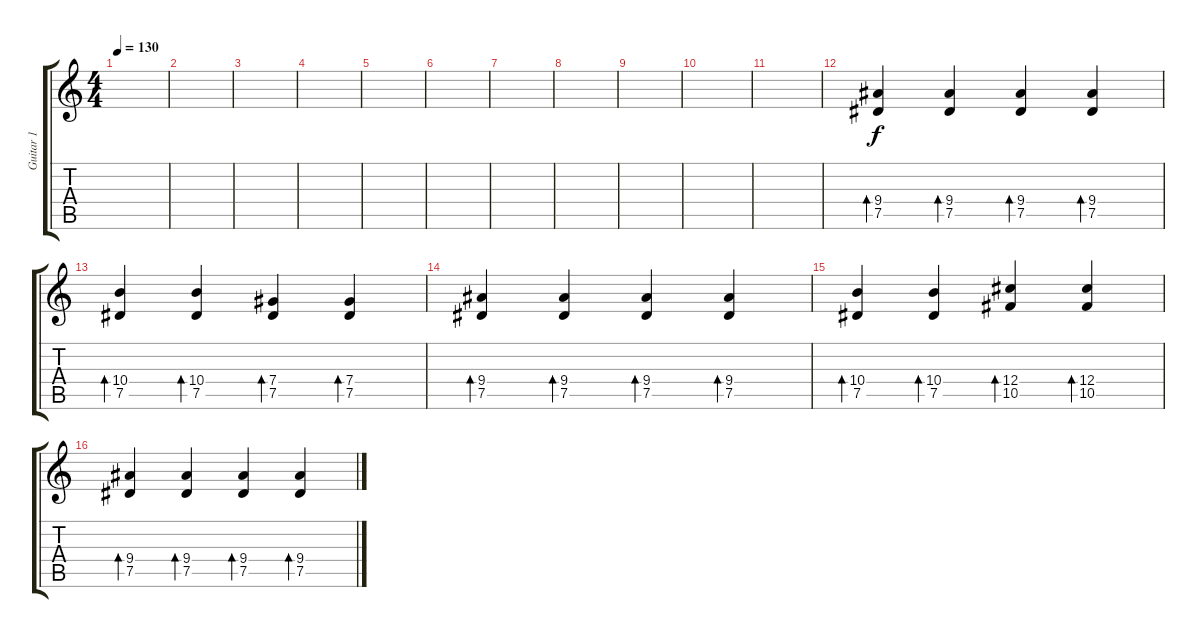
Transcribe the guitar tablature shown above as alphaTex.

\track ("Guitar 1" "Guitar 1") {instrument electricguitarclean}
\staff {score tabs}
\tuning (Eb4 Bb3 Gb3 Db3 Ab2 Eb2) {hide}
\ts (4 4)
\tempo 130
\clef g2
\ks c
|
|
|
|
|
|
|
|
|
|
|
(9.4 7.5).4{bd 240} (9.4 7.5).4{bd 240} (9.4 7.5).4{bd 240} (9.4 7.5).4{bd 240} |
(10.4 7.5).4{bd 240} (10.4 7.5).4{bd 240} (7.4 7.5).4{bd 240} (7.4 7.5).4{bd 240} |
(9.4 7.5).4{bd 240} (9.4 7.5).4{bd 240} (9.4 7.5).4{bd 240} (9.4 7.5).4{bd 240} |
(10.4 7.5).4{bd 240} (10.4 7.5).4{bd 240} (12.4 10.5).4{bd 240} (12.4 10.5).4{bd 240} |
(9.4 7.5).4{bd 240} (9.4 7.5).4{bd 240} (9.4 7.5).4{bd 240} (9.4 7.5).4{bd 240}
